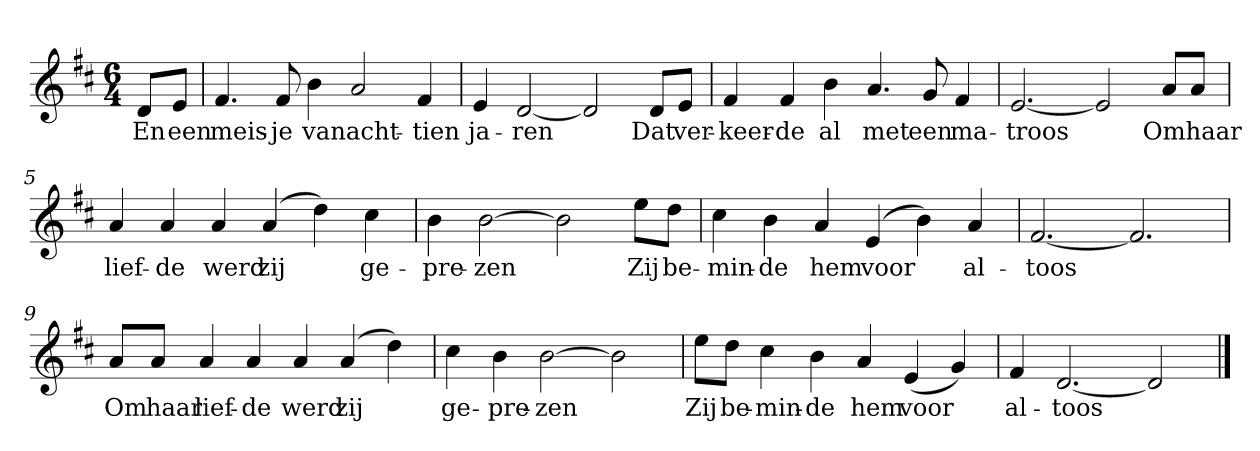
**kern	**text
*part1	*part1
*staff1	*staff1
*clefG2	*
*k[f#c#]	*
*D:	*
*M6/4	*
*MM120	*
=	=
8d/L	En
8e/J	een
=1	=1
4.f#	meis-
8f#	-je
4b	van
2a	acht-
4f#	-tien
=2	=2
4e	ja-
[2d	-ren
2d]	.
8d/L	Dat
8e/J	ver-
=3	=3
4f#	-keer-
4f#	-de
4b	al
4.a	met
8g	een
4f#	ma-
=4	=4
[2.e	-troos
2e]	.
8a/L	Om
8a/J	haar
=5	=5
4a	lief-
4a	-de
4a	werd
(4a	zij
4dd)	.
4cc#	ge-
=6	=6
4b	-pre-
[2b	-zen
2b]	.
8ee\L	Zij
8dd\J	be-
=7	=7
4cc#	-min-
4b	-de
4a	hem
(4e	voor
4b)	.
4a	al-
=8	=8
[2.f#	-toos
2.f#]	.
=9	=9
8a/L	Om
8a/J	haar
4a	lief-
4a	-de
4a	werd
(4a	zij
4dd)	.
=10	=10
4cc#	ge-
4b	-pre-
[2b	-zen
2b]	.
=11	=11
8ee\L	Zij
8dd\J	be-
4cc#	-min-
4b	-de
4a	hem
(4e	voor
4g)	.
=12	=12
4f#	al-
[2.d	-toos
2d]	.
==	==
*-	*-
